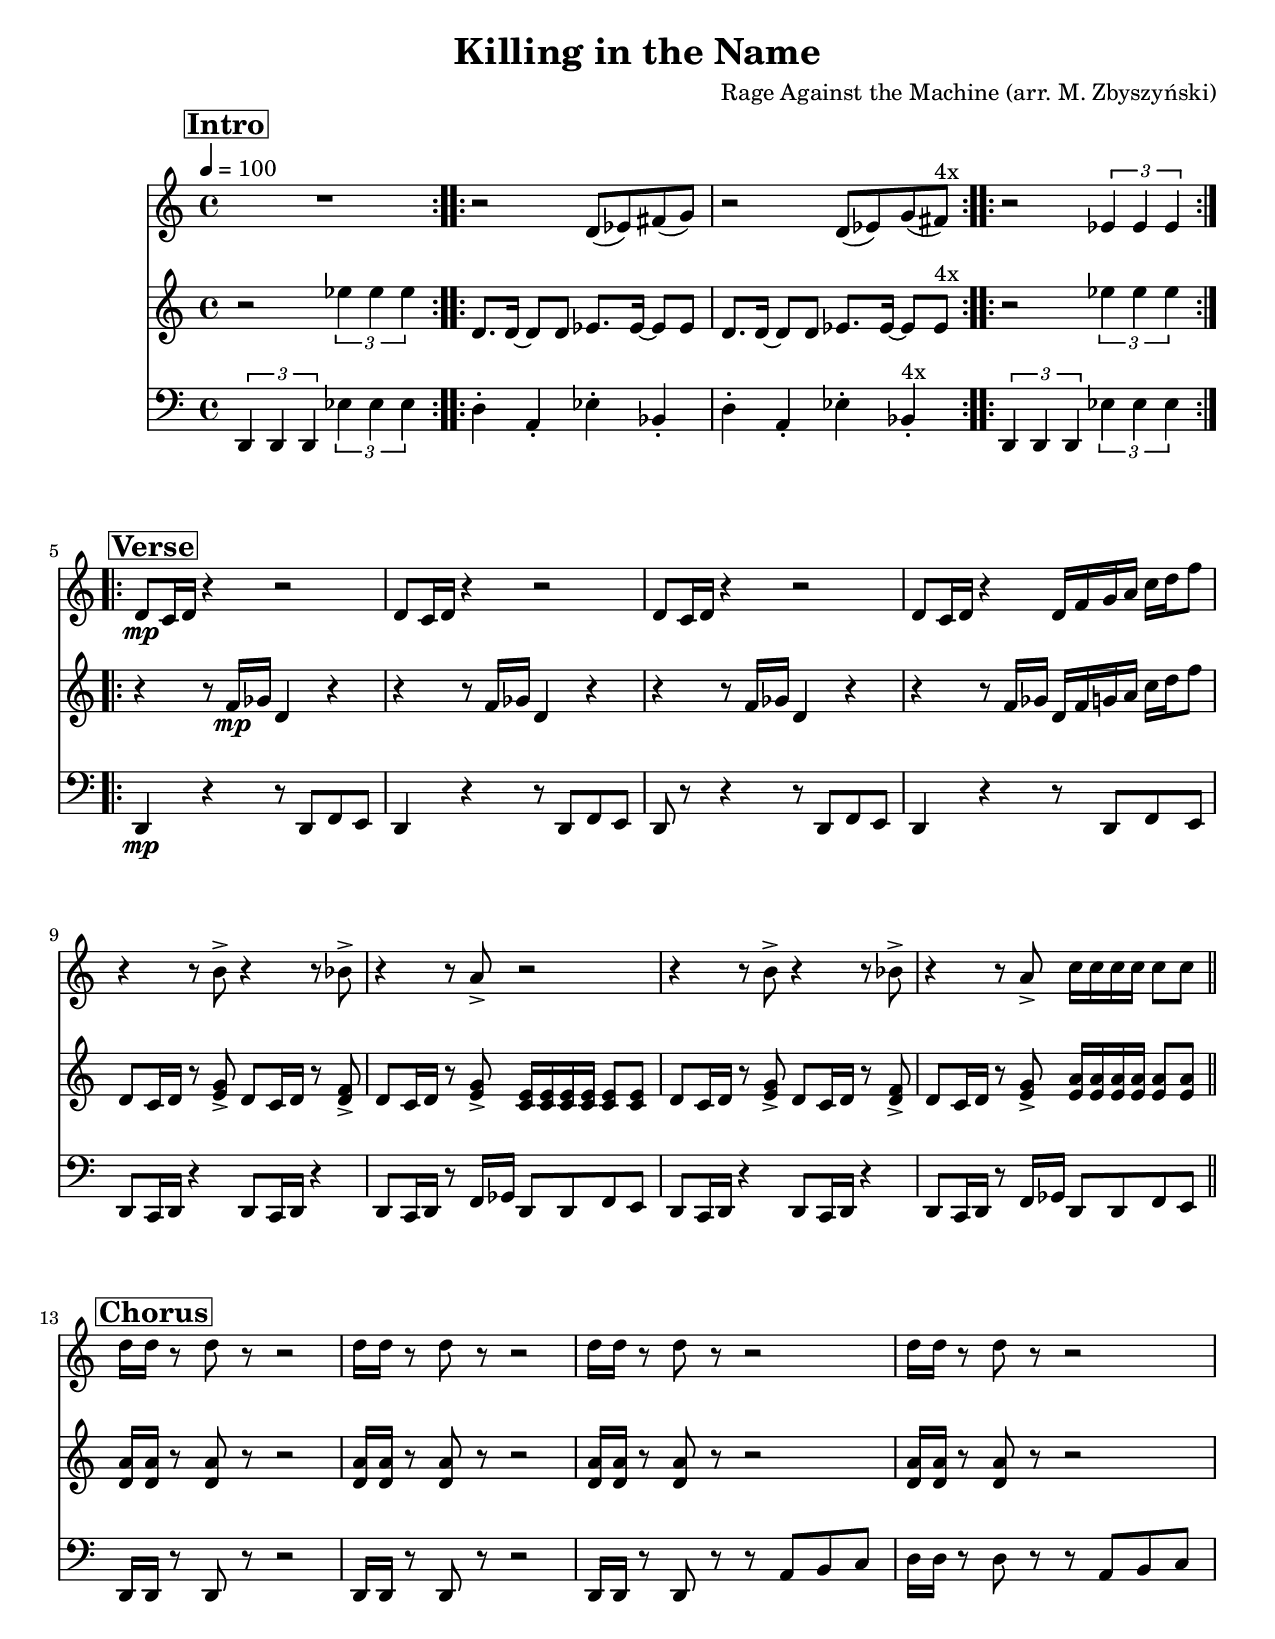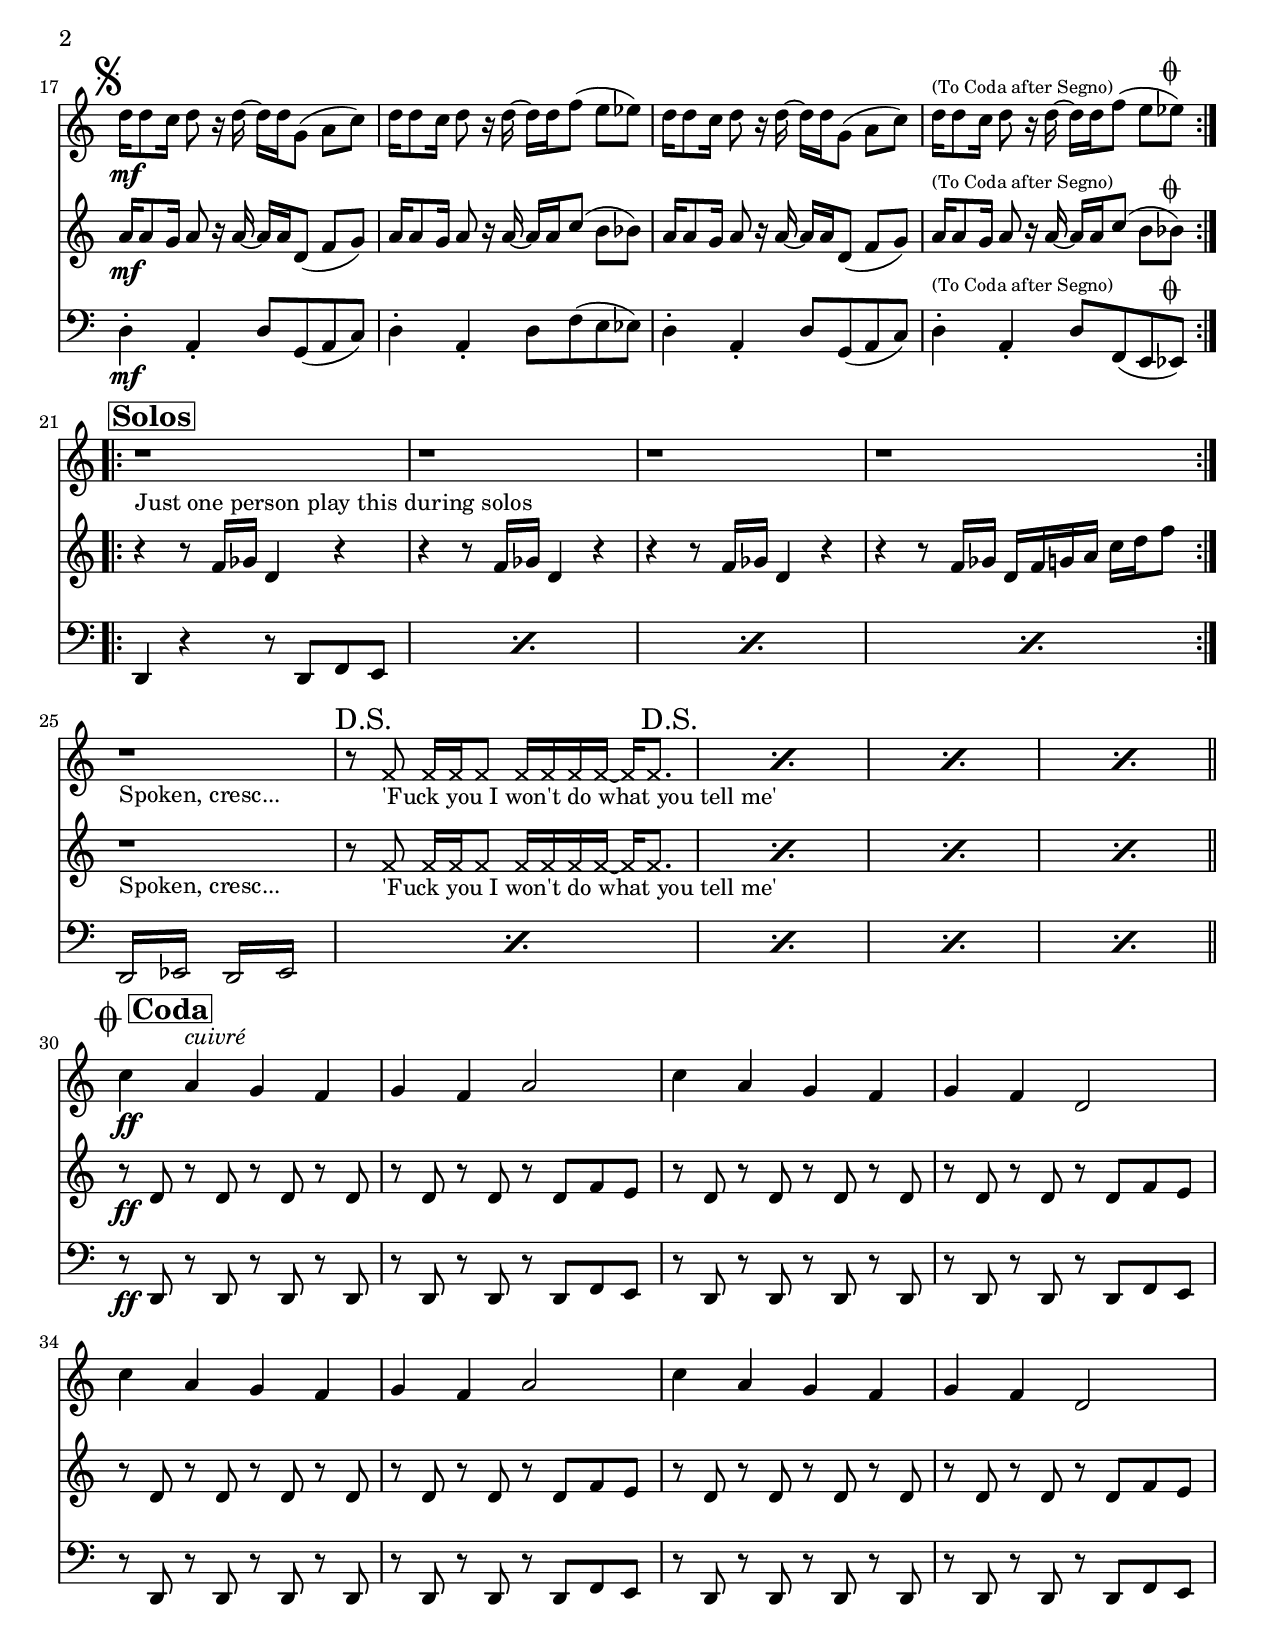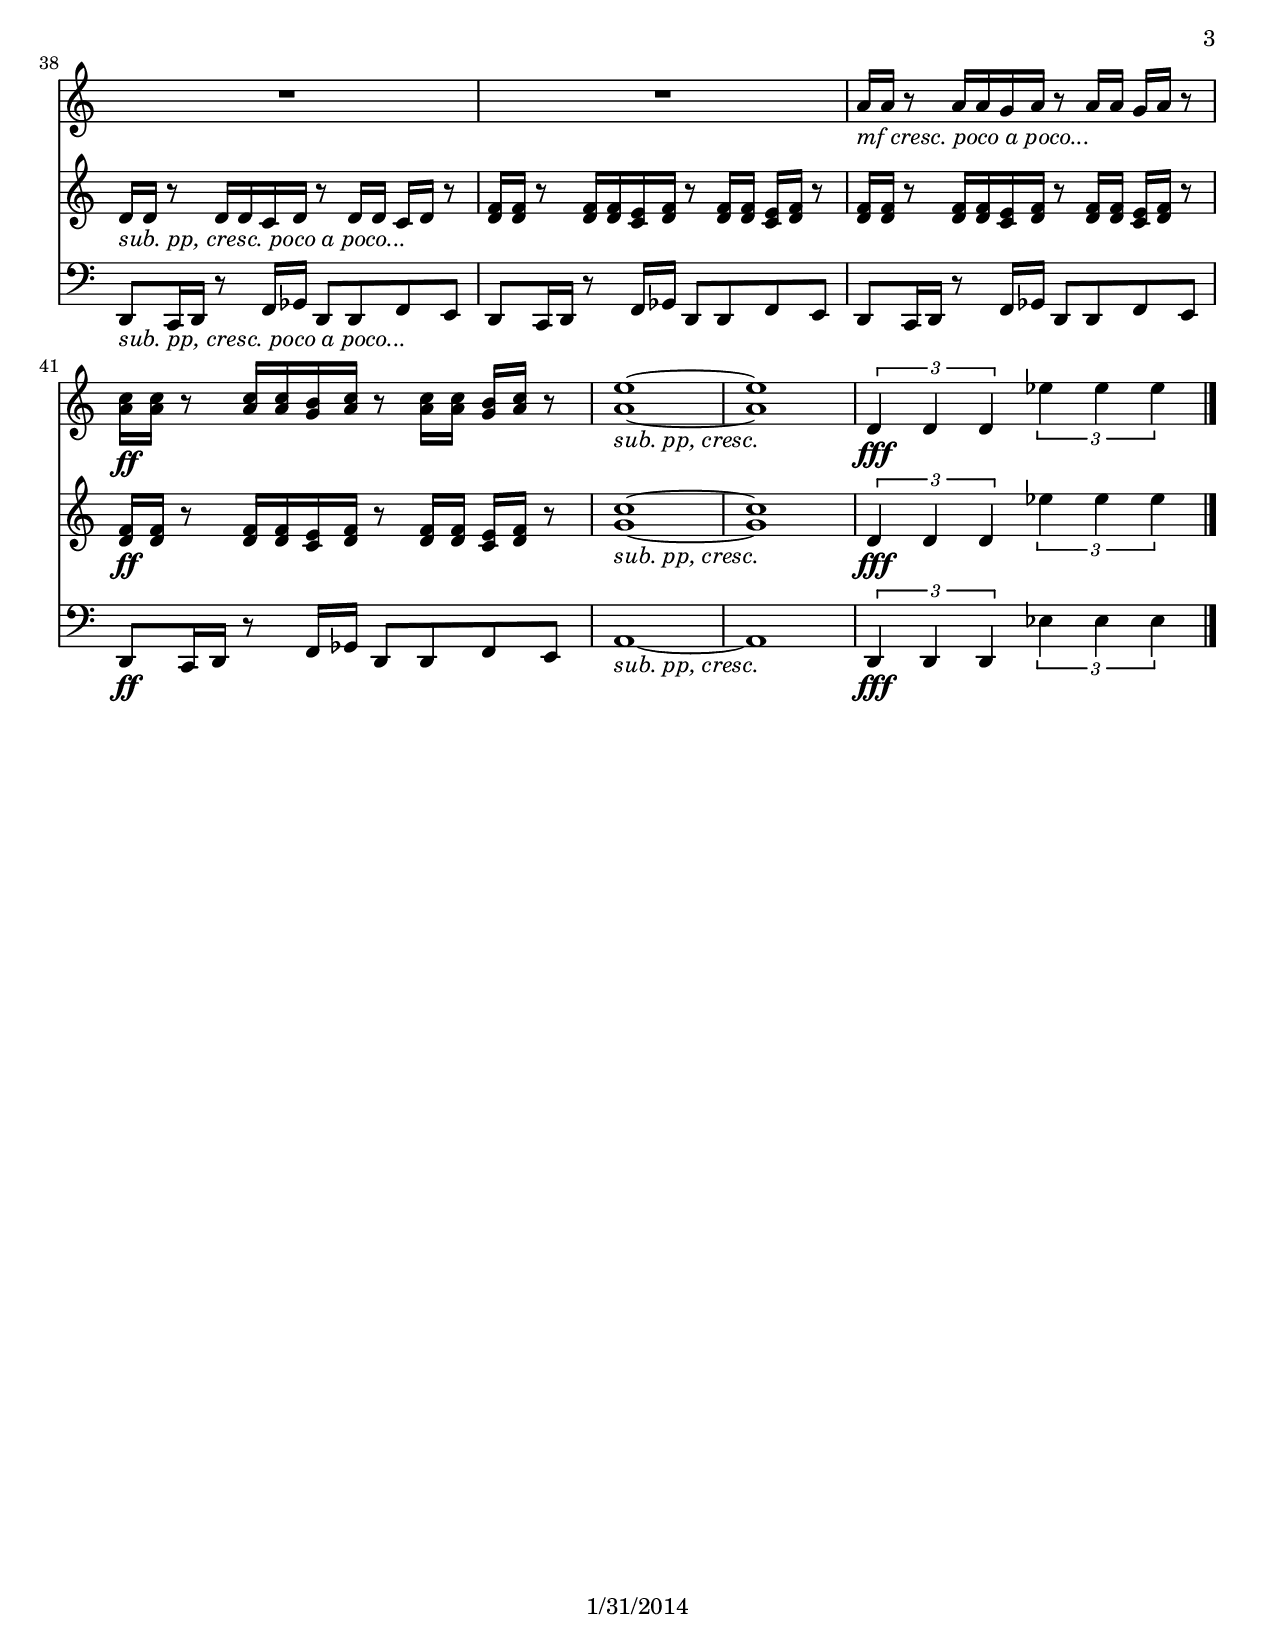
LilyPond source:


\version "2.16.0"
\header { 
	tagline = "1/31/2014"
  title = "Killing in the Name"
  composer = "Rage Against the Machine (arr. M. Zbyszyński)"
}

%place a mark at bottom right
marktopright = { \once \override Score.RehearsalMark #'break-visibility = #begin-of-line-invisible \once \override Score.RehearsalMark #'self-alignment-X = #RIGHT \once \override Score.RehearsalMark #'direction = #UP }

\layout {
  \context {
    \Score
    skipBars = ##t
    autoBeaming = ##f
  }
}

%part: melodyOne
melodyOne =  \relative d' {

  \key c \major
  \mark \markup \box \bold "Intro"

  \repeat volta 2 {
    R1 | % 2
  }

  \repeat volta 2 {
    r2 d8 [(es8) fis8 (g8)] |  % 3
    r2 d8 [ (es8) g8 (fis8) ]  ^"4x" | %4
  }
  \repeat volta 2 {
    r2
    \times 2/3  {
      es4 es4 es4
    }
  }
  \break \mark \markup \box \bold "Verse"
  \repeat volta 2 {
    d8 \mp  [ c16 d16 ] r4 r2  | % 6
    d8 [ c16 d16 ] r4 r2  | % 7
    d8 [ c16 d16 ] r4 r2  | % 8
    d8 [ c16 d16 ] r4 d16 [ f16 g16 a16 ] c16 [ d16 f8 ] | % 9
    r4 r8 b,8 -> r4 r8 bes8 ->   |
    \barNumberCheck #10
    r4 r8 a8 -> r2   | % 11
    r4 r8 b8 -> r4 r8 bes8 ->   | % 12
    r4 r8 a8 -> c16 [ c16 c16 c16 ] c8 [ c8 ]
    \bar "||" | % 13
    \break \mark \markup \box \bold "Chorus"
    d16 [ d16 ] r8 d8 r8 r2 | % 14
    d16 [ d16 ] r8 d8 r8 r2 | % 15
    d16 [ d16 ] r8 d8 r8 r2 | % 16
    d16 [ d16 ] r8 d8 r8 r2 | % 17

    \break \mark \markup { \musicglyph #"scripts.segno" }

    d16 \mf [ d8 c16 ] d8 r16 d16 ~ d16 [ d16 g,8 ] (a8 [ c8 ])  | % 18
    d16 [ d8 c16 ] d8 r16 d16 ~ d16 [ d16 f8 ] (e8 [ es8 ])    | % 19
    d16 [ d8 c16 ] d8 r16 d16 ~ d16 [ d16 g,8 ] (a8 [ c8 ])  |
    \barNumberCheck #20
    d16  ^\markup {  \tiny "(To Coda after Segno)" }   [ d8 c16 ] d8 r16 d16 ~ d16 [ d16 f8 ] (e8 [ es8^\markup {  \musicglyph #"scripts.coda"   }  ])
  }
  \break \mark  \markup \box \bold "Solos"
  \repeat volta 2 { \repeat volta 2 { r1  |    r  |    r  |    r  | } } %solo vamp

  \override NoteHead #'style = #'cross
  r1 _"Spoken, cresc..." |
  \repeat percent 4 {
    r8 f,8 _"'Fuck you I won't do what you tell me'"  f16 [ f  f8 ] f16  [ f f f~ ]  f [ f8. ]
    \marktopright   \mark  "D.S."
  }
  \revert NoteHead #'style
  \bar "||"
  \break \mark  \markup { \musicglyph #"scripts.coda"  \box \bold "Coda" }
  c'4 \ff 
  a4 ^\markup { \italic cuivré }  g4 f4 | % 22
  g4 f4 a2 | % 23
  c4 a4 g4 f4 | % 24
  g4 f4 d2 | % 25
  c'4 a4 g4 f4 | % 26
  g4 f4 a2 | % 27
  c4 a4 g4 f4 | % 28
  g4 f4 d2
  \break| % 29
  R1   | \barNumberCheck #39
  R1  | % 31
  a'16 _\markup { \italic "mf cresc. poco a poco..."   }  [ a16 ] r8 a16 [ a16 g16 a16 ] r8 a16 [ a16 ] g16 [ a16 ] r8 | % 32
  <a c>16  \ff   [ <a c>16 ] r8 <a c>16 [ <a c>16 <g b>16 <a c>16 ] r8 <a c>16
  [ <a c>16 ] <g b>16 [ <a c>16 ] r8 | % 33
  <a e'>1~  _\markup { \italic "sub. pp, cresc."   }  | <a e'>1 % 34
  \times 2/3  {
    d,4  \fff   d4 d4
  }
  \times 2/3  {
    es'4 es4 es4
  }
  \bar "|."
}


%part: melodyTwo
melodyTwo =  \relative d' {
  \key c \major \repeat volta 2 {
    \mark \markup \box \bold "Intro"

    r2
    \times 2/3  {
      es'4 es4 es4
    }
  }
  \repeat volta 2 {
    | % 2
    d,8. [ d16 ~ ] d8 [ d8 ] es8. [ es16 ~ ] es8 [ es8 ] | % 3
    d8. [ d16 ~ ] d8 [ d8 ] es8. [ es16 ~ ] es8 [ es8 ] ^"4x"
  }
  \repeat volta 2 {
    | % 4
    r2
    \times 2/3  {
      es'4 es4 es4
    }
  }
  \repeat volta 2 {
    \break \mark \markup \box \bold "Verse"

    | % 5
    r4 r8 f,16 \mp [ ges16 ] d4 r4 | % 6
    r4 r8 f16 [ ges16 ] d4 r4 | % 7
    r4 r8 f16 [ ges16 ] d4 r4 | % 8
    r4 r8 f16 [ ges16 ] d16 [ f16 g16 a16 ] c16 [ d16 f8 ] | % 9
    d,8 [ c16 d16 ] r8 <e g>8 -> d8 [ c16 d16 ] r8 <d f>8 -> |
    \barNumberCheck #10
    d8 [ c16 d16 ] r8 <e g>8 -> <c e>16 [ <c e>16 <c e>16 <c e>16 ] <c e>8 [ <c e>8 ] | % 11
    d8 [ c16 d16 ] r8 <e g>8 -> d8 [ c16 d16 ] r8 <d f>8 -> | % 12
    d8 [ c16 d16 ] r8 <e g>8 -> <e a>16 [ <e a>16 <e a>16 <e a>16 ]
    <e a>8 [ <e a>8 ] \bar "||"
    | % 13
    \break \mark \markup \box \bold "Chorus"

    <d a'>16 [ <d a'>16 ] r8 <d a' >8 r8 r2 | % 14
    <d a'>16 [ <d a'>16 ] r8 <d a'>8 r8 r2 | % 15
    <d a'>16 [ <d a'>16 ] r8 <d a'>8 r8 r2 | % 16
    <d a'>16 [ <d a'>16 ] r8 <d a'>8 r8 r2 | % 17
    a'16 \mf [ a8 g16 ] a8 r16 a16 ~ a16 [ a16 d,8 ] (f8 [ g8) ] | % 18
    a16 [ a8 g16 ] a8 r16 a16 ~ a16 [ a16 c8 ] (b8 [ bes8) ] | % 19
    a16 [ a8 g16 ] a8 r16 a16 ~ a16 [ a16 d,8 ] (f8 [ g8) ] |
    \barNumberCheck #20
    a16  ^\markup {  \tiny "(To Coda after Segno)" }   [ a8 g16 ] a8 r16 a16 ~ a16 [ a16 c8 ] (b8 [ bes8) ] ^\markup {  \musicglyph #"scripts.coda"   }
  }
  | % 21

  \break \mark  \markup \box \bold "Solos"
  \repeat volta 2 {
    r4 ^"Just one person play this during solos" r8 f16 [ ges16 ] d4 r4 | % 6
    r4 r8 f16 [ ges16 ] d4 r4 | % 7
    r4 r8 f16 [ ges16 ] d4 r4 | % 8
    r4 r8 f16 [ ges16 ] d16 [ f16 g16 a16 ] c16 [ d16 f8 ] | % 9
  } % solo vamp

  \override NoteHead #'style = #'cross
  r1 _"Spoken, cresc..." |
  \repeat percent 4 {
    r8 f,8 _"'Fuck you I won't do what you tell me'"  f16 [ f  f8 ] f16  [ f f f~ ]  f [ f8. ]
    \marktopright   \mark  "D.S."
  }

  \revert NoteHead #'style
  \break \mark  \markup { \musicglyph #"scripts.coda"  \box \bold "Coda" } 
  r8 \ff 
  d8 r8 d8 r8 d8 r8 d8 | % 22
  r8 d8 r8 d8 r8 d8 [ f8 e8 ] | % 23
  r8 d8 r8 d8 r8 d8 r8 d8 | % 24
  r8 d8 r8 d8 r8 d8 [ f8 e8 ] | % 25
  r8 d8 r8 d8 r8 d8 r8 d8 | % 26
  r8 d8 r8 d8 r8 d8 [ f8 e8 ] | % 27
  r8 d8 r8 d8 r8 d8 r8 d8 | % 28
  r8 d8 r8 d8 r8 d8 [ f8 e8 ] | % 29
  \break
  d16 _\markup { \italic "sub. pp, cresc. poco a poco..."   }  [ d16 ] r8 d16 [ d16 c16 d16 ] r8 d16 [ d16 ] c16 [ d16 ] r8
  | \barNumberCheck #39
  <d f>16 [ <d f>16 ] r8 <d f>16 [ <d f>16 <c e>16 <d f>16 ] r8 <d
  f>16 [ <d f>16 ] <c e>16 [ <d f>16 ] r8 | % 31
  <d f>16 [ <d f>16 ] r8 <d f>16 [ <d f>16 <c e>16 <d f>16 ] r8 <d
  f>16 [ <d f>16 ] <c e>16 [ <d f>16 ] r8 | % 32
  <d f>16  \ff   [ <d f>16 ] r8 <d f>16 [ <d f>16 <c e>16 <d f>16 ] r8 <d
  f>16 [ <d f>16 ] <c e>16 [ <d f>16 ] r8 | % 33
  <g c>1~ _\markup { \italic "sub. pp, cresc."   } | <g c> % 34
  \times 2/3  {
    d4  \fff  d4 d4
  }
  \times 2/3  {
    es'4 es4 es4
  }
  \bar "|."
}


%part: bass    
bass =  \relative d, {
  \key c \major \repeat volta 2 {
    \mark \markup \box \bold "Intro"

    \times 2/3  {
      d4 d4 d4
    }
    \times 2/3  {
      es'4 es4 es4
    }
  }
  \repeat volta 2 {
    | % 2
    d4-. a4-. es'4-. bes4-. | % 3
    d4-. a4-. es'4-. bes4-. ^"4x"
  }
  \repeat volta 2 {
    | % 4
    \times 2/3  {
      d,4 d4 d4
    }
    \times 2/3  {
      es'4 es4 es4
    }
  }

  \break \mark \markup \box \bold "Verse"
  \repeat volta 2 {
    | % 5

    d,4 \mp r4 r8 d8 [ f8 e8 ] | % 6
    d4 r4 r8 d8 [ f8 e8 ] | % 7
    d8 r8 r4 r8 d8 [ f8 e8 ] | % 8
    d4 r4 r8 d8 [ f8 e8 ] | % 9
    d8 [ c16 d16 ] r4 d8 [ c16 d16 ] r4 | \barNumberCheck #10
    d8 [ c16 d16 ] r8 f16 [ ges16 ] d8 [ d8 f8 e8 ] | % 11
    d8 [ c16 d16 ] r4 d8 [ c16 d16 ] r4 | % 12
    d8 [ c16 d16 ] r8 f16 [ ges16 ] d8 [ d8 f8 e8 ] \bar "||"
    | % 13
    \break \mark \markup \box \bold "Chorus"
    d16 [ d16 ] r8 d8 r8 r2 | % 14
    d16 [ d16 ] r8 d8 r8 r2 | % 15
    d16 [ d16 ] r8 d8 r8 r8 a'8 [ b8 c8 ] | % 16
    d16 [ d16 ] r8 d8 r8 r8 a8 [ b8 c8 ] | % 17
    d4-. \mf a4-. d8 [g,8 (a8 c8)] | % 18
    d4-. a4-. d8 [ f8 (e8 es8) ] | % 19
    d4-. a4-. d8 [g,8 (a8 c8)] | \barNumberCheck #20
    d4-.  ^\markup {  \tiny "(To Coda after Segno)" }   a4-. d8 [ f,8 (e8 es8) ] ^\markup {  \musicglyph #"scripts.coda"   }
  }
  | % 21

  \break \mark  \markup \box \bold "Solos"
  \repeat percent 4 {   d4 r4 r8 d8 [ f8 e8 ] | }  %solo vamp

  \repeat percent 5 {
    \repeat tremolo 4 { d  16 es }  \repeat tremolo 4 { d16 es }  \mark  "D.S."
  }
  \bar "||"
  \break  \mark  \markup { \musicglyph #"scripts.coda"  \box \bold "Coda" }
  r8 \ff d8 r8 d8 r8 d8 r8 d8 | % 22
  r8 d8 r8 d8 r8 d8 [ f8 e8 ] | % 23
  r8 d8 r8 d8 r8 d8 r8 d8 | % 24
  r8 d8 r8 d8 r8 d8 [ f8 e8 ] | % 25
  r8 d8 r8 d8 r8 d8 r8 d8 | % 26
  r8 d8 r8 d8 r8 d8 [ f8 e8 ] | % 27
  r8 d8 r8 d8 r8 d8 r8 d8 | % 28
  r8 d8 r8 d8 r8 d8 [ f8 e8 ] | % 29
  d8 _\markup { \italic "sub. pp, cresc. poco a poco..."   }  [ c16 d16 ] r8 f16 [ ges16 ] d8 [ d8 f8 e8 ] |
  \barNumberCheck #39
  d8 [ c16 d16 ] r8 f16 [ ges16 ] d8 [ d8 f8 e8 ] | % 31
  d8 [ c16 d16 ] r8 f16 [ ges16 ] d8 [ d8 f8 e8 ] | % 32
  d8  \ff   [ c16 d16 ] r8 f16 [ ges16 ] d8 [ d8 f8 e8 ] | % 33
  a1~  _\markup { \italic "sub. pp, cresc."   }  |  a % 34
  \times 2/3  {
    d,4  \fff  d4 d4
  }
  \times 2/3  {
    es'4 es4 es4
  }
  \bar "|."
}


%%Generated layout
#(set-default-paper-size "letter")
\book {
	\score { <<
			\set Score.markFormatter = #format-mark-box-numbers
			
		\new Staff \with { \consists "Volta_engraver" } {  \set Staff.midiInstrument = #"alto sax" \clef treble
			\tempo  4 = 100
			\override Score.RehearsalMark #'self-alignment-X = #LEFT
			\melodyOne
		}
		\new Staff \with { \consists "Volta_engraver" } {  \set Staff.midiInstrument = #"alto sax" \clef treble
			\override Score.RehearsalMark #'self-alignment-X = #LEFT
			\melodyTwo
		}
		\new Staff \with { \consists "Volta_engraver" } {  \set Staff.midiInstrument = #"tuba" \clef bass
			\override Score.RehearsalMark #'self-alignment-X = #LEFT
			\bass
		}
	>> \layout { \context { \Score \remove "Volta_engraver" } } }  
}